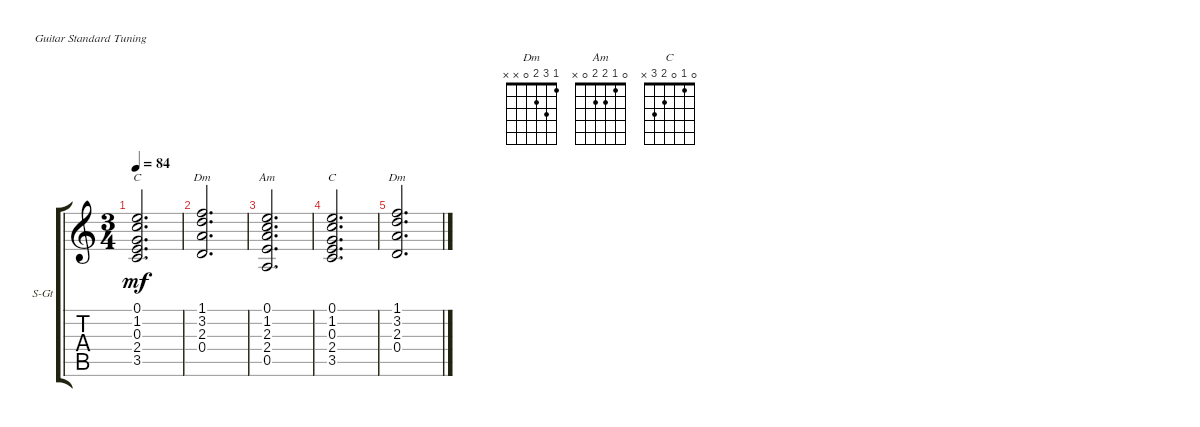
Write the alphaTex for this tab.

\defaultSystemsLayout 4
\bracketExtendMode groupsimilarinstruments
\firstSystemTrackNameOrientation horizontal
\otherSystemsTrackNameOrientation horizontal
\track ("Chords" "S-Gt") {instrument acousticguitarsteel}
\staff {score tabs}
\tuning (E4 B3 G3 D3 A2 E2)
\chord ("Dm" 1 3 2 0 x x)
\chord ("Am" 0 1 2 2 0 x)
\chord ("C" 0 1 0 2 3 x)
\ts (3 4)
\tempo 84
\clef g2
\ks c
(3.5 2.4 0.3 1.2 0.1).2{d ch "C" dy mf} |
(0.4 2.3 3.2 1.1).2{d ch "Dm"} |
(0.5 2.4 2.3 1.2 0.1).2{d ch "Am"} |
(3.5 2.4 0.3 1.2 0.1).2{d ch "C"} |
(0.4 2.3 3.2 1.1).2{d ch "Dm"}
